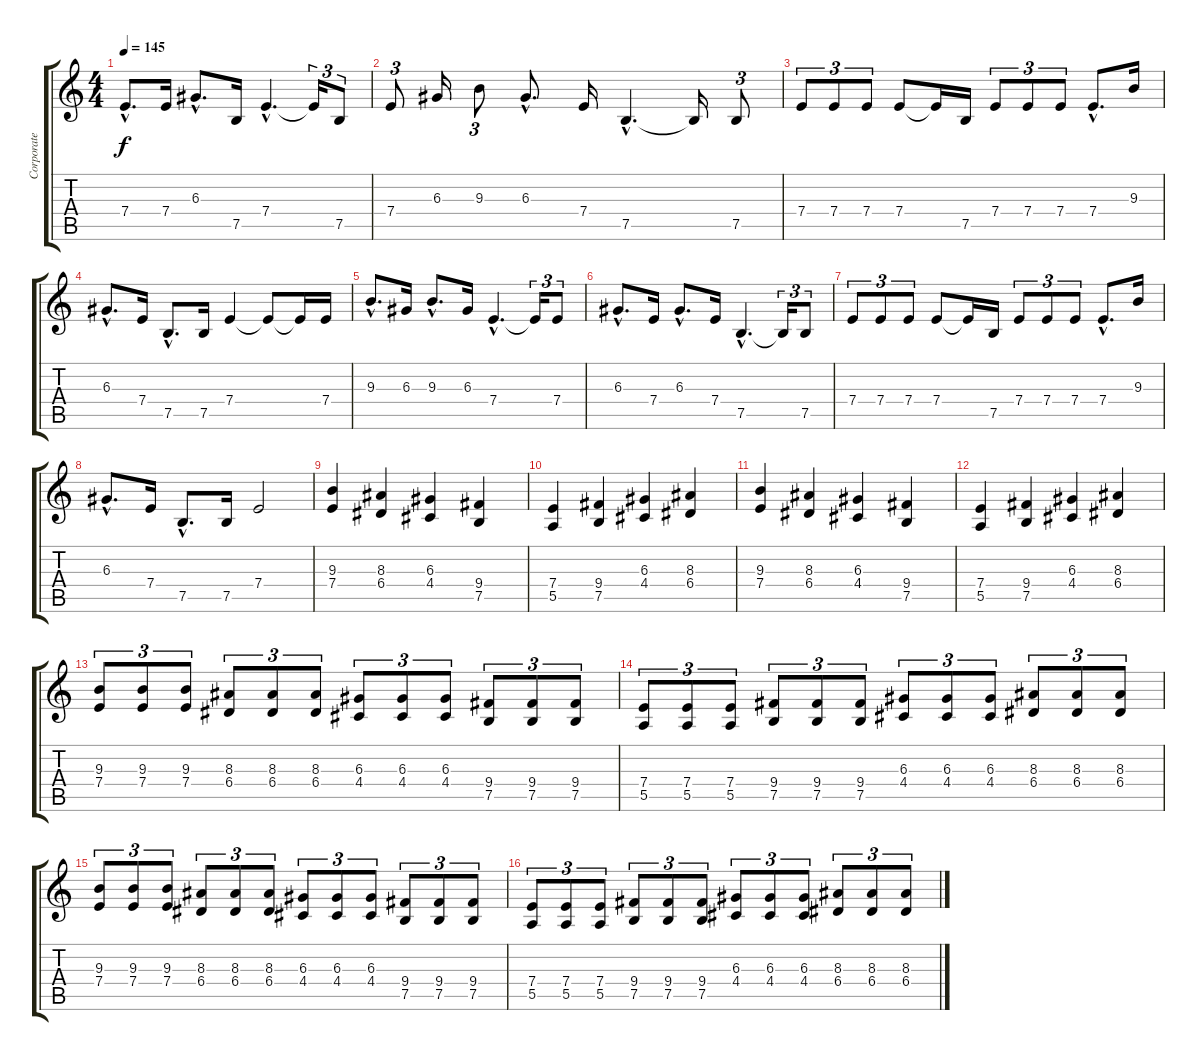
\track ("Corporate Death (R)" "Corporate ") {instrument distortionguitar}
\staff {score tabs}
\tuning (B3 Gb3 D3 A2 E2 B1) {hide}
\ts (4 4)
\tempo 145
\clef g2
\ks c
7.4{hac}.8{d dy f} 7.4.16 6.3{hac}.8{d} 7.5.16 7.4{hac}.4{d} 7.4{t}.16{tu (3 2)} 7.5.8{tu (3 2)} |
7.4.8{tu (3 2)} 6.3.16 9.3.8{tu (3 2)} 6.3{hac}.8{d} 7.4.16 7.5{hac}.4{d} 7.5{t}.16 7.5.8{tu (3 2)} |
7.4.8{tu (3 2)} 7.4.8{tu (3 2)} 7.4.8{tu (3 2)} 7.4.8 7.4{t}.16 7.5.16 7.4.8{tu (3 2)} 7.4.8{tu (3 2)} 7.4.8{tu (3 2)} 7.4{hac}.8{d} 9.3.16 |
6.3{hac}.8{d} 7.4.16 7.5{hac}.8{d} 7.5.16 7.4.4 7.4{t}.8 7.4{t}.16 7.4.16 |
9.3{hac}.8{d} 6.3.16 9.3{hac}.8{d} 6.3.16 7.4{hac}.4{d} 7.4{t}.16{tu (3 2)} 7.4.8{tu (3 2)} |
6.3{hac}.8{d} 7.4.16 6.3{hac}.8{d} 7.4.16 7.5{hac}.4{d} 7.5{t}.16{tu (3 2)} 7.5.8{tu (3 2)} |
7.4.8{tu (3 2)} 7.4.8{tu (3 2)} 7.4.8{tu (3 2)} 7.4.8 7.4{t}.16 7.5.16 7.4.8{tu (3 2)} 7.4.8{tu (3 2)} 7.4.8{tu (3 2)} 7.4{hac}.8{d} 9.3.16 |
6.3{hac}.8{d} 7.4.16 7.5{hac}.8{d} 7.5.16 7.4.2 |
(9.3 7.4).4 (8.3 6.4).4 (6.3 4.4).4 (9.4 7.5).4 |
(7.4 5.5).4 (9.4 7.5).4 (6.3 4.4).4 (8.3 6.4).4 |
(9.3 7.4).4 (8.3 6.4).4 (6.3 4.4).4 (9.4 7.5).4 |
(7.4 5.5).4 (9.4 7.5).4 (6.3 4.4).4 (8.3 6.4).4 |
(9.3 7.4).8{tu (3 2)} (9.3 7.4).8{tu (3 2)} (9.3 7.4).8{tu (3 2)} (8.3 6.4).8{tu (3 2)} (8.3 6.4).8{tu (3 2)} (8.3 6.4).8{tu (3 2)} (6.3 4.4).8{tu (3 2)} (6.3 4.4).8{tu (3 2)} (6.3 4.4).8{tu (3 2)} (9.4 7.5).8{tu (3 2)} (9.4 7.5).8{tu (3 2)} (9.4 7.5).8{tu (3 2)} |
(7.4 5.5).8{tu (3 2)} (7.4 5.5).8{tu (3 2)} (7.4 5.5).8{tu (3 2)} (9.4 7.5).8{tu (3 2)} (9.4 7.5).8{tu (3 2)} (9.4 7.5).8{tu (3 2)} (6.3 4.4).8{tu (3 2)} (6.3 4.4).8{tu (3 2)} (6.3 4.4).8{tu (3 2)} (8.3 6.4).8{tu (3 2)} (8.3 6.4).8{tu (3 2)} (8.3 6.4).8{tu (3 2)} |
(9.3 7.4).8{tu (3 2)} (9.3 7.4).8{tu (3 2)} (9.3 7.4).8{tu (3 2)} (8.3 6.4).8{tu (3 2)} (8.3 6.4).8{tu (3 2)} (8.3 6.4).8{tu (3 2)} (6.3 4.4).8{tu (3 2)} (6.3 4.4).8{tu (3 2)} (6.3 4.4).8{tu (3 2)} (9.4 7.5).8{tu (3 2)} (9.4 7.5).8{tu (3 2)} (9.4 7.5).8{tu (3 2)} |
(7.4 5.5).8{tu (3 2)} (7.4 5.5).8{tu (3 2)} (7.4 5.5).8{tu (3 2)} (9.4 7.5).8{tu (3 2)} (9.4 7.5).8{tu (3 2)} (9.4 7.5).8{tu (3 2)} (6.3 4.4).8{tu (3 2)} (6.3 4.4).8{tu (3 2)} (6.3 4.4).8{tu (3 2)} (8.3 6.4).8{tu (3 2)} (8.3 6.4).8{tu (3 2)} (8.3 6.4).8{tu (3 2)}
